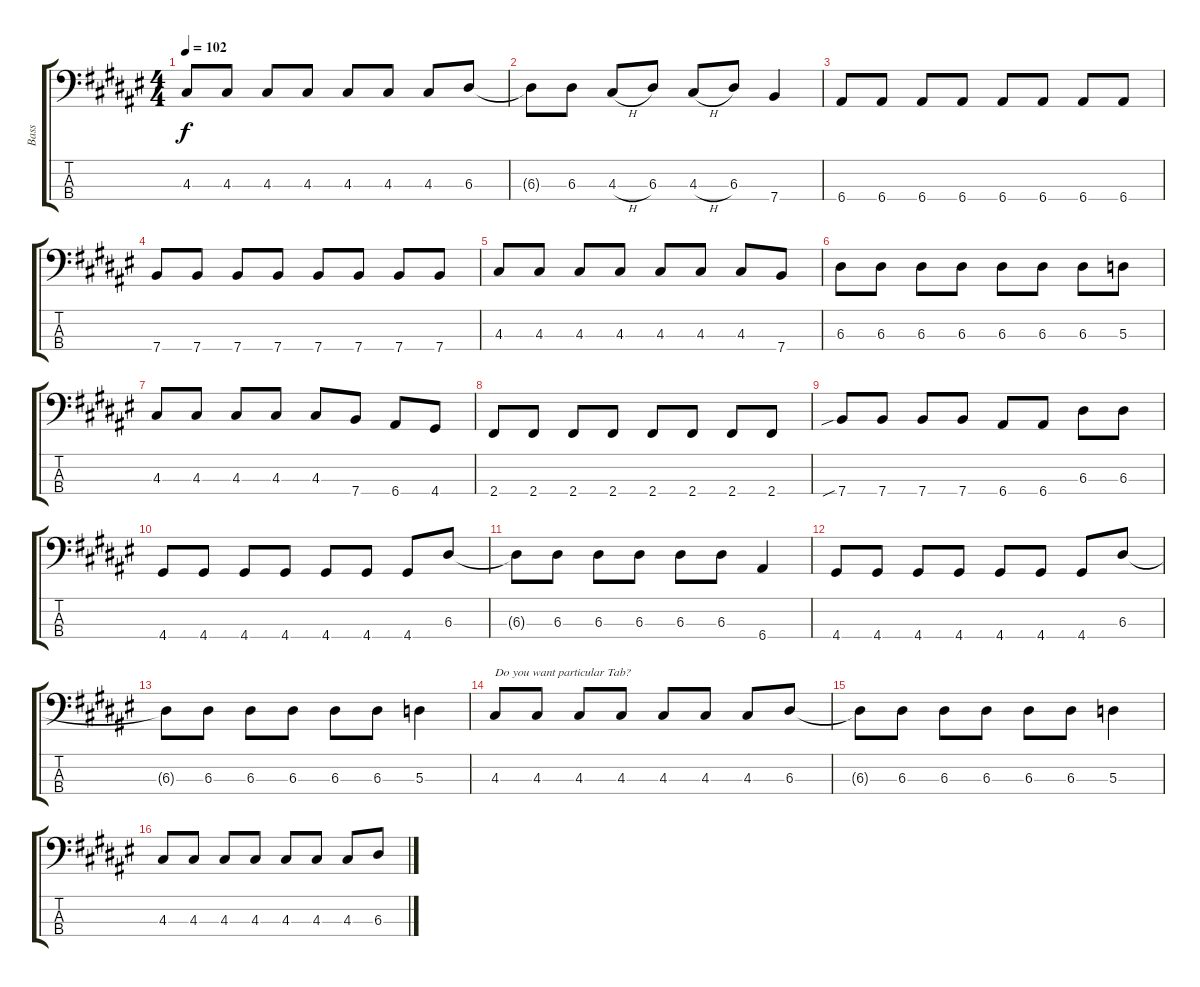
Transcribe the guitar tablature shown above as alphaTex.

\track ("Bass" "Bass") {instrument electricbassfinger}
\staff {score tabs}
\tuning (G2 D2 A1 E1) {hide}
\ts (4 4)
\tempo 102
\clef f4
\ks f#
4.3.8{dy f} 4.3.8 4.3.8 4.3.8 4.3.8 4.3.8 4.3.8 6.3.8 |
6.3{t}.8 6.3.8 4.3{h}.8 6.3.8 4.3{h}.8 6.3.8 7.4.4 |
6.4.8 6.4.8 6.4.8 6.4.8 6.4.8 6.4.8 6.4.8 6.4.8 |
7.4.8 7.4.8 7.4.8 7.4.8 7.4.8 7.4.8 7.4.8 7.4.8 |
4.3.8 4.3.8 4.3.8 4.3.8 4.3.8 4.3.8 4.3.8 7.4.8 |
6.3.8 6.3.8 6.3.8 6.3.8 6.3.8 6.3.8 6.3.8 5.3.8 |
4.3.8 4.3.8 4.3.8 4.3.8 4.3.8 7.4.8 6.4.8 4.4.8 |
2.4.8 2.4.8 2.4.8 2.4.8 2.4.8 2.4.8 2.4.8 2.4.8 |
7.4{sib}.8 7.4.8 7.4.8 7.4.8 6.4.8 6.4.8 6.3.8 6.3.8 |
4.4.8 4.4.8 4.4.8 4.4.8 4.4.8 4.4.8 4.4.8 6.3.8 |
6.3{t}.8 6.3.8 6.3.8 6.3.8 6.3.8 6.3.8 6.4.4 |
4.4.8 4.4.8 4.4.8 4.4.8 4.4.8 4.4.8 4.4.8 6.3.8 |
6.3{t}.8 6.3.8 6.3.8 6.3.8 6.3.8 6.3.8 5.3.4 |
4.3.8{txt "Do you want particular Tab?"} 4.3.8 4.3.8 4.3.8 4.3.8 4.3.8 4.3.8 6.3.8 |
6.3{t}.8 6.3.8 6.3.8 6.3.8 6.3.8 6.3.8 5.3.4 |
4.3.8 4.3.8 4.3.8 4.3.8 4.3.8 4.3.8 4.3.8 6.3.8
